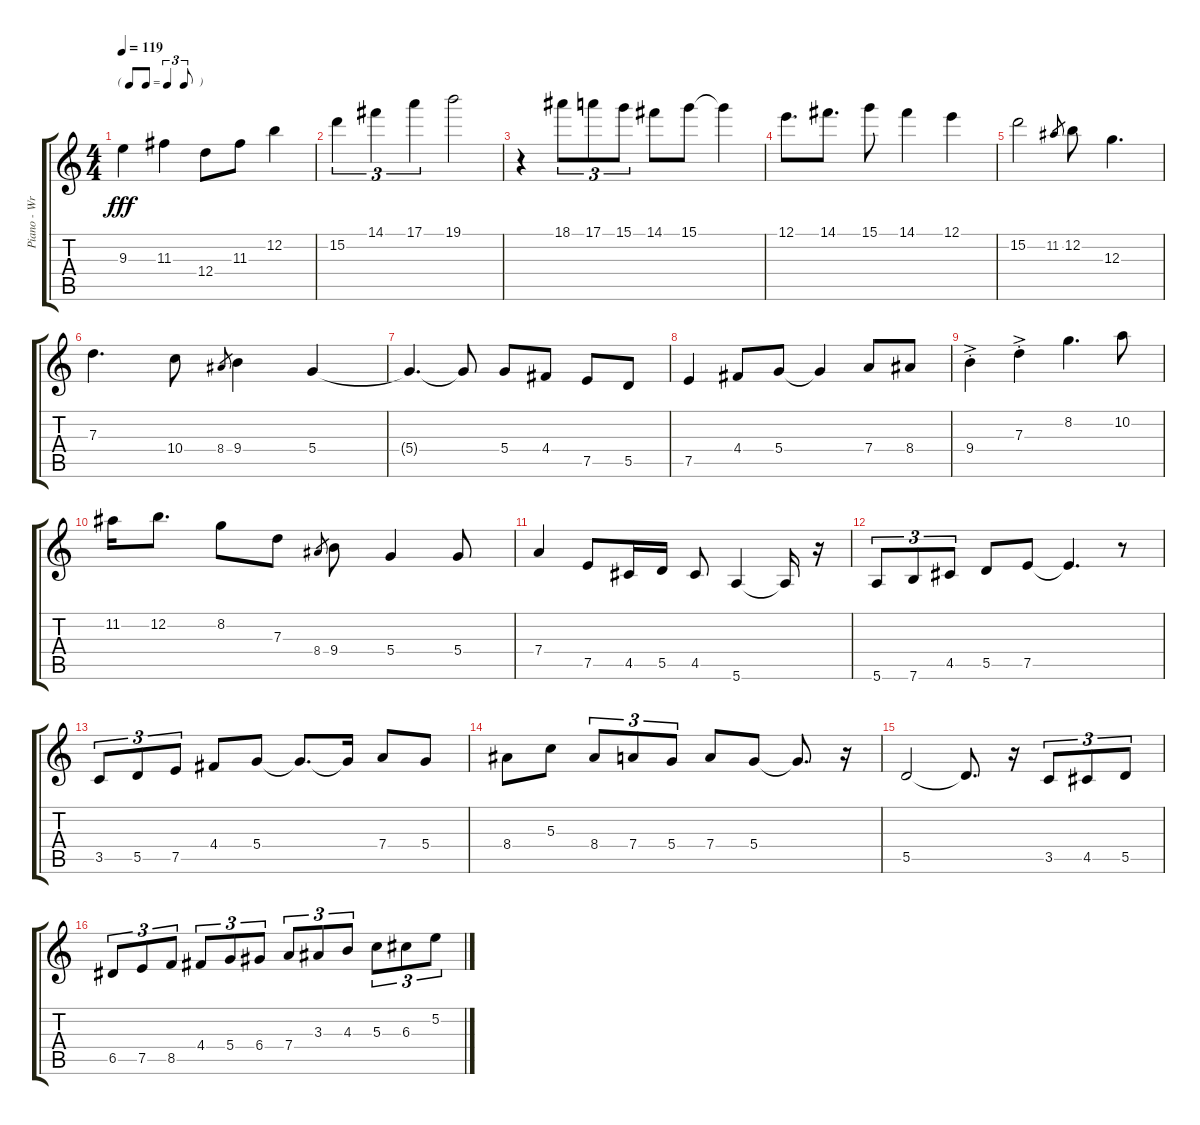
\track ("Piano - Wright" "Piano - Wr") {instrument acousticguitarsteel}
\staff {score tabs}
\tuning (E4 B3 G3 D3 A2 E2) {hide}
\ts (4 4)
\tf triplet8th
\tempo 119
\clef g2
\ks c
9.3{t}.4{dy fff} 11.3.4 12.4.8 11.3.8 12.2.4 |
15.2.4{tu (3 2)} 14.1.4{tu (3 2)} 17.1.4{tu (3 2)} 19.1.2 |
r.4 18.1.8{tu (3 2)} 17.1.8{tu (3 2)} 15.1.8{tu (3 2)} 14.1.8 15.1.8 15.1{t}.4 |
12.1.8{d} 14.1.8{d} 15.1.8 14.1.4 12.1.4 |
15.2.2 11.2.8{gr} 12.2.8 12.3.4{d} |
7.3.4{d} 10.4.8 8.4.8{gr} 9.4.4 5.4.4 |
5.4{t}.4{d} 5.4{t}.8 5.4.8 4.4.8 7.5.8 5.5.8 |
7.5.4 4.4.8 5.4.8 5.4{t}.4 7.4.8 8.4.8 |
9.4{ac st}.4 7.3{ac st}.4 8.2.4{d} 10.2.8 |
11.2.16 12.2.8{d} 8.2.8 7.3.8 8.4.8{gr} 9.4.8 5.4.4 5.4.8 |
7.4.4 7.5.8 4.5.16 5.5.16 4.5.8 5.6.4 5.6{t}.16 r.16 |
5.6.8{tu (3 2)} 7.6.8{tu (3 2)} 4.5.8{tu (3 2)} 5.5.8 7.5.8 7.5{t}.4{d} r.8 |
3.5.8{tu (3 2)} 5.5.8{tu (3 2)} 7.5.8{tu (3 2)} 4.4.8 5.4.8 5.4{t}.8{d} 5.4{t}.16 7.4.8 5.4.8 |
8.4.8 5.3.8 8.4.8{tu (3 2)} 7.4.8{tu (3 2)} 5.4.8{tu (3 2)} 7.4.8 5.4.8 5.4{t}.8{d} r.16 |
5.5.2 5.5{t}.8{d} r.16 3.5.8{tu (3 2)} 4.5.8{tu (3 2)} 5.5.8{tu (3 2)} |
6.5.8{tu (3 2)} 7.5.8{tu (3 2)} 8.5.8{tu (3 2)} 4.4.8{tu (3 2)} 5.4.8{tu (3 2)} 6.4.8{tu (3 2)} 7.4.8{tu (3 2)} 3.3.8{tu (3 2)} 4.3.8{tu (3 2)} 5.3.8{tu (3 2)} 6.3.8{tu (3 2)} 5.2.8{tu (3 2)}
